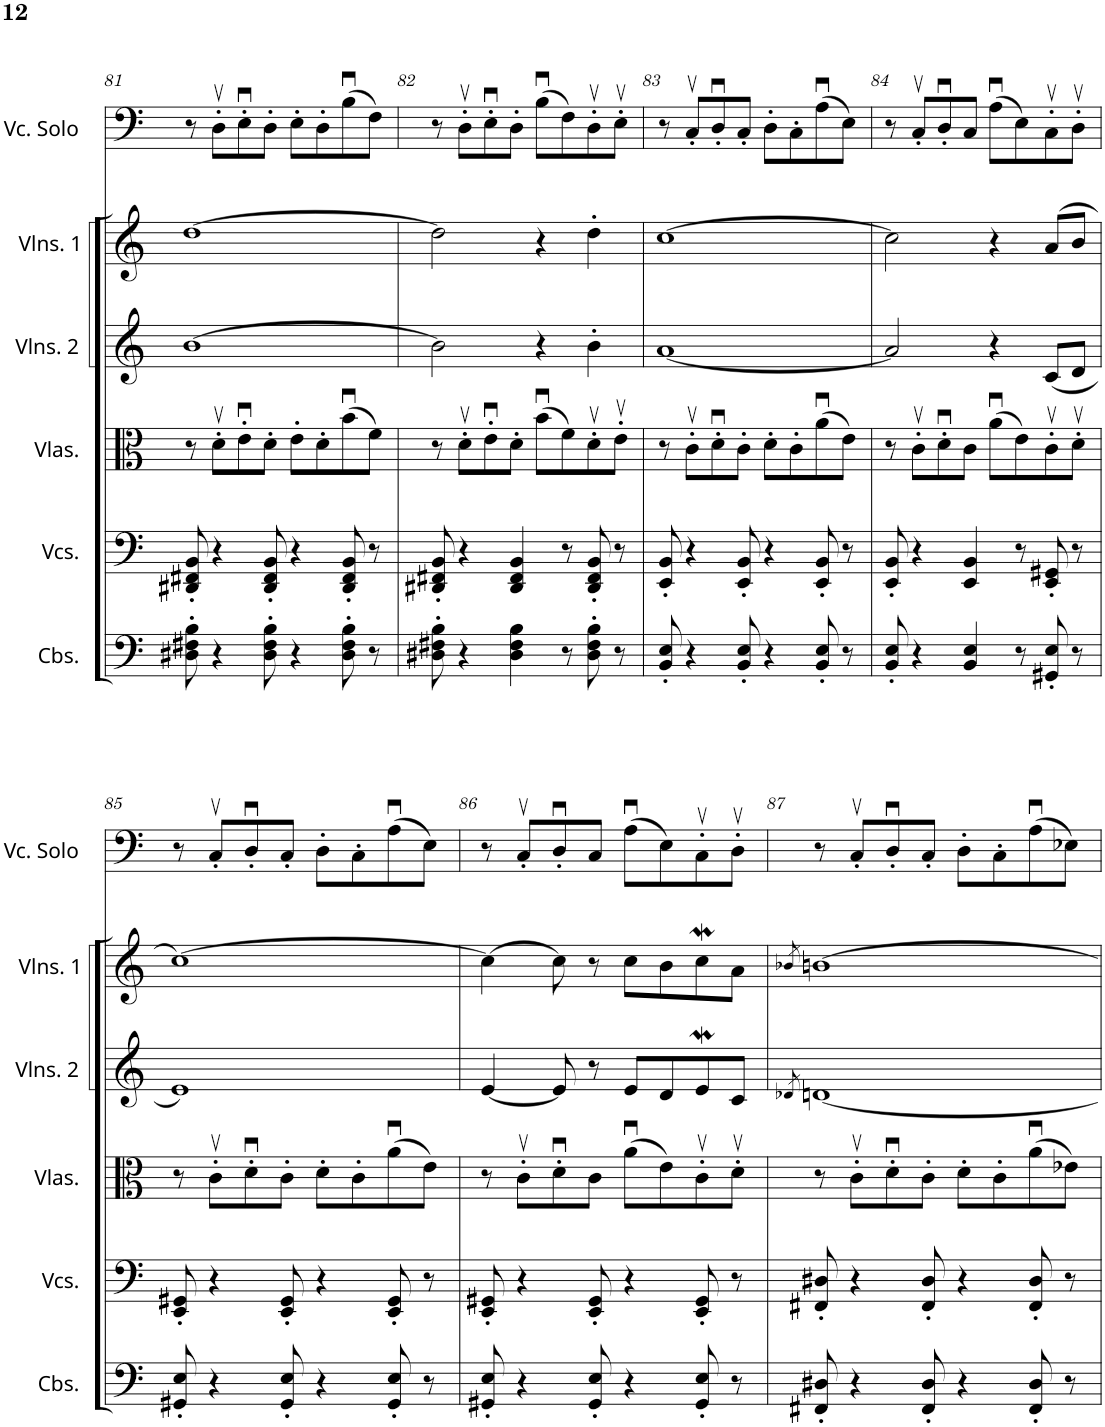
**kern	**kern	**kern	**kern	**kern	**kern
*part6	*part5	*part4	*part3	*part2	*part1
*staff6	*staff5	*staff4	*staff3	*staff2	*staff1
*I"Contrabasses	*I"Violoncellos	*I"Violas	*I"Violins 2	*I"Violins 1	*I"Violoncello Solo
*I'Cbs.	*I'Vcs.	*I'Vlas.	*I'Vlns. 2	*I'Vlns. 1	*I'Vc. Solo
!!LO:PB:g=z
*clefF4	*clefF4	*clefC3	*clefG2	*clefG2	*clefF4
*Trd7c12	*	*	*	*	*
*k[]	*k[]	*k[]	*k[]	*k[]	*k[]
*M4/4	*M4/4	*M4/4	*M4/4	*M4/4	*M4/4
=81	=81	=81	=81	=81	=81
8D#X\' 8F#X\' 8B\'	8DD#X/' 8FF#X/' 8BB/'	8r	[1b	[1dd	8r
4r	4r	8dv'\L	.	.	8Dv'\L
.	.	8eu'\	.	.	8Eu'\
8D#\' 8F#\' 8B\'	8DD#/' 8FF#/' 8BB/'	8d'\J	.	.	8D'\J
4r	4r	8e'\L	.	.	8E'\L
.	.	8d'\	.	.	8D'\
8D#\' 8F#\' 8B\'	8DD#/' 8FF#/' 8BB/'	(8bu\	.	.	(8Bu\
8r	8r	8f\J)	.	.	8F\J)
=82	=82	=82	=82	=82	=82
8D#X\' 8F#X\' 8B\'	8DD#X/' 8FF#X/' 8BB/'	8r	2b\]	2dd\]	8r
4r	4r	8dv'\L	.	.	8Dv'\L
.	.	8eu'\	.	.	8Eu'\
4D#\ 4F#\ 4B\	4DD#/ 4FF#/ 4BB/	8d'\J	.	.	8D'\J
.	.	(8bu\L	4r	4r	(8Bu\L
8r	8r	8f\)	.	.	8F\)
8D#\' 8F#\' 8B\'	8DD#/' 8FF#/' 8BB/'	8dv'\	4b'\	4dd'\	8Dv'\
8r	8r	8ev'\J	.	.	8Ev'\J
=83	=83	=83	=83	=83	=83
8BB/' 8E/'	8EE/' 8BB/'	8r	[1a	[1cc	8r
4r	4r	8cv'\L	.	.	8Cv'/L
.	.	8du'\	.	.	8Du'/
8BB/' 8E/'	8EE/' 8BB/'	8c'\J	.	.	8C'/J
4r	4r	8d'\L	.	.	8D'\L
.	.	8c'\	.	.	8C'\
8BB/' 8E/'	8EE/' 8BB/'	(8au\	.	.	(8Au\
8r	8r	8e\J)	.	.	8E\J)
=84	=84	=84	=84	=84	=84
8BB/' 8E/'	8EE/' 8BB/'	8r	2a/]	2cc\]	8r
4r	4r	8cv'\L	.	.	8Cv'/L
.	.	8du'\	.	.	8Du'/
4BB/ 4E/	4EE/ 4BB/	8c\J	.	.	8C/J
.	.	(8au\L	4r	4r	(8Au\L
8r	8r	8e\)	.	.	8E\)
8GG#X/' 8E/'	8EE/' 8GG#X/'	8cv'\	(8c/L	(8a/L	8Cv'\
8r	8r	8dv'\J	8d/J	8b/J	8Dv'\J
!!LO:LB:g=z
=85	=85	=85	=85	=85	=85
8GG#X/' 8E/'	8EE/' 8GG#X/'	8r	1e)	[1cc)	8r
4r	4r	8cv'\L	.	.	8Cv'/L
.	.	8du'\	.	.	8Du'/
8GG#/' 8E/'	8EE/' 8GG#/'	8c'\J	.	.	8C'/J
4r	4r	8d'\L	.	.	8D'\L
.	.	8c'\	.	.	8C'\
8GG#/' 8E/'	8EE/' 8GG#/'	(8au\	.	.	(8Au\
8r	8r	8e\J)	.	.	8E\J)
=86	=86	=86	=86	=86	=86
8GG#X/' 8E/'	8EE/' 8GG#X/'	8r	[4e/	4cc\_	8r
4r	4r	8cv'\L	.	.	8Cv'/L
.	.	8du'\	8e/]	8cc\]	8Du'/
8GG#/' 8E/'	8EE/' 8GG#/'	8c\J	8r	8r	8C/J
4r	4r	(8au\L	8e/L	8cc\L	(8Au\L
.	.	8e\)	8d/	8b\	8E\)
8GG#/' 8E/'	8EE/' 8GG#/'	8cv'\	8eW/	8ccw\	8Cv'\
8r	8r	8dv'\J	8c/J	8a\J	8Dv'\J
=87	=87	=87	=87	=87	=87
.	.	.	8qd-X/	8qb-X/	.
8FF#X/' 8D#X/'	8FF#X/' 8D#X/'	8r	[1dn	[1bn	8r
4r	4r	8cv'\L	.	.	8Cv'/L
.	.	8du'\	.	.	8Du'/
8FF#/' 8D#/'	8FF#/' 8D#/'	8c'\J	.	.	8C'/J
4r	4r	8d'\L	.	.	8D'\L
.	.	8c'\	.	.	8C'\
8FF#/' 8D#/'	8FF#/' 8D#/'	(8au\	.	.	(8Au\
8r	8r	8e-X\J)	.	.	8E-X\J)
=	=	=	=	=	=
*-	*-	*-	*-	*-	*-
